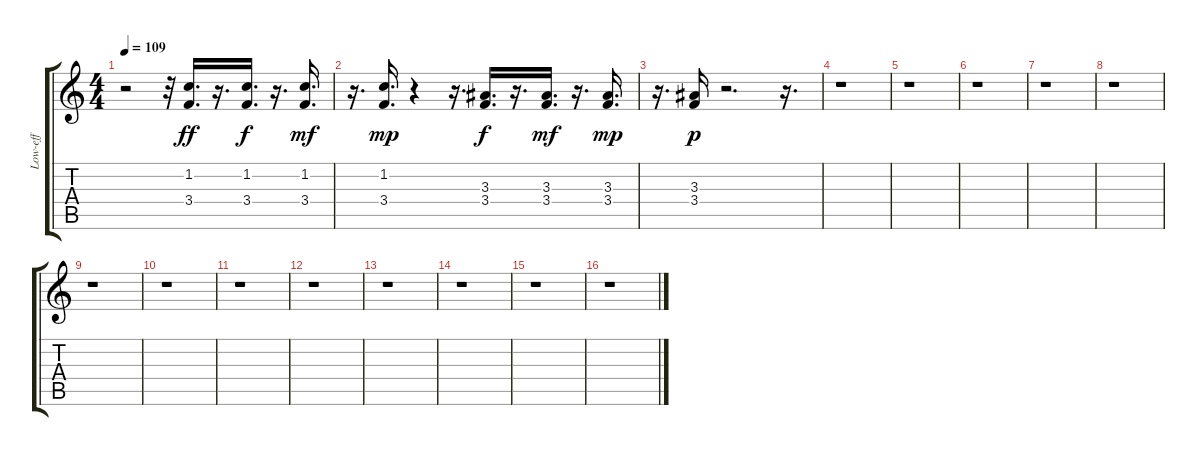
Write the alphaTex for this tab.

\track ("Low-eff" "Low-eff") {instrument synthbass1}
\staff {score tabs}
\tuning (E4 B3 G3 D3 A2 E2) {hide}
\ts (4 4)
\tempo 109
\clef g2
\ks c
r.2{dy mp} r.32 (1.2 3.4).16{d dy ff} r.16{d} (1.2 3.4).16{d dy f} r.16{d} (1.2 3.4).16{d dy mf} |
r.16{d} (1.2 3.4).16{d dy mp} r.4 r.16{d} (3.3 3.4).16{d dy f} r.16{d} (3.3 3.4).16{d dy mf} r.16{d} (3.3 3.4).16{d dy mp} |
r.16{d} (3.3 3.4).16{dy p} r.2{d} r.16{d} |
r.1 |
r.1 |
r.1 |
r.1 |
r.1 |
r.1 |
r.1 |
r.1 |
r.1 |
r.1 |
r.1 |
r.1 |
r.1
